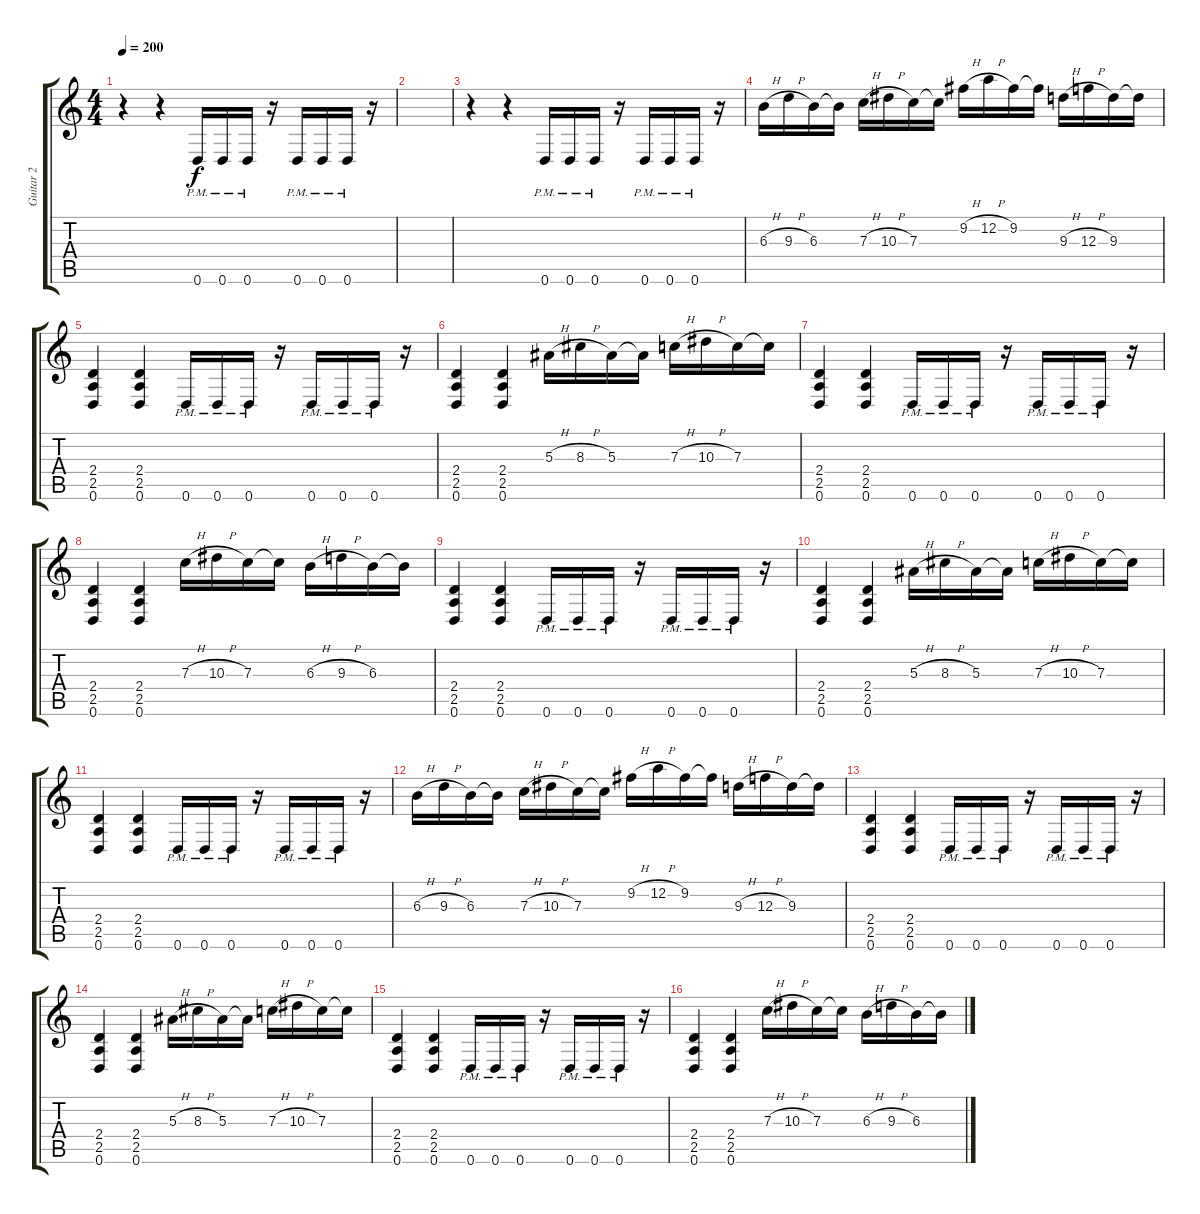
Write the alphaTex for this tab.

\track ("Guitar 2" "Guitar 2") {instrument distortionguitar}
\staff {score tabs}
\tuning (D4 A3 F3 C3 G2 D2) {hide}
\ts (4 4)
\tempo 200
\clef g2
\ks c
r.4{dy f} r.4 0.6{pm}.16 0.6{pm}.16 0.6{pm}.16 r.16 0.6{pm}.16 0.6{pm}.16 0.6{pm}.16 r.16 |
|
r.4 r.4 0.6{pm}.16 0.6{pm}.16 0.6{pm}.16 r.16 0.6{pm}.16 0.6{pm}.16 0.6{pm}.16 r.16 |
6.3{h}.16 9.3{h}.16 6.3.16 6.3{t}.16 7.3{h}.16 10.3{h}.16 7.3.16 7.3{t}.16 9.2{h}.16 12.2{h}.16 9.2.16 9.2{t}.16 9.3{h}.16 12.3{h}.16 9.3.16 9.3{t}.16 |
(2.4 2.5 0.6).4 (2.4 2.5 0.6).4 0.6{pm}.16 0.6{pm}.16 0.6{pm}.16 r.16 0.6{pm}.16 0.6{pm}.16 0.6{pm}.16 r.16 |
(2.4 2.5 0.6).4 (2.4 2.5 0.6).4 5.3{h}.16 8.3{h}.16 5.3.16 5.3{t}.16 7.3{h}.16 10.3{h}.16 7.3.16 7.3{t}.16 |
(2.4 2.5 0.6).4 (2.4 2.5 0.6).4 0.6{pm}.16 0.6{pm}.16 0.6{pm}.16 r.16 0.6{pm}.16 0.6{pm}.16 0.6{pm}.16 r.16 |
(2.4 2.5 0.6).4 (2.4 2.5 0.6).4 7.3{h}.16 10.3{h}.16 7.3.16 7.3{t}.16 6.3{h}.16 9.3{h}.16 6.3.16 6.3{t}.16 |
(2.4 2.5 0.6).4 (2.4 2.5 0.6).4 0.6{pm}.16 0.6{pm}.16 0.6{pm}.16 r.16 0.6{pm}.16 0.6{pm}.16 0.6{pm}.16 r.16 |
(2.4 2.5 0.6).4 (2.4 2.5 0.6).4 5.3{h}.16 8.3{h}.16 5.3.16 5.3{t}.16 7.3{h}.16 10.3{h}.16 7.3.16 7.3{t}.16 |
(2.4 2.5 0.6).4 (2.4 2.5 0.6).4 0.6{pm}.16 0.6{pm}.16 0.6{pm}.16 r.16 0.6{pm}.16 0.6{pm}.16 0.6{pm}.16 r.16 |
6.3{h}.16 9.3{h}.16 6.3.16 6.3{t}.16 7.3{h}.16 10.3{h}.16 7.3.16 7.3{t}.16 9.2{h}.16 12.2{h}.16 9.2.16 9.2{t}.16 9.3{h}.16 12.3{h}.16 9.3.16 9.3{t}.16 |
(2.4 2.5 0.6).4 (2.4 2.5 0.6).4 0.6{pm}.16 0.6{pm}.16 0.6{pm}.16 r.16 0.6{pm}.16 0.6{pm}.16 0.6{pm}.16 r.16 |
(2.4 2.5 0.6).4 (2.4 2.5 0.6).4 5.3{h}.16 8.3{h}.16 5.3.16 5.3{t}.16 7.3{h}.16 10.3{h}.16 7.3.16 7.3{t}.16 |
(2.4 2.5 0.6).4 (2.4 2.5 0.6).4 0.6{pm}.16 0.6{pm}.16 0.6{pm}.16 r.16 0.6{pm}.16 0.6{pm}.16 0.6{pm}.16 r.16 |
(2.4 2.5 0.6).4 (2.4 2.5 0.6).4 7.3{h}.16 10.3{h}.16 7.3.16 7.3{t}.16 6.3{h}.16 9.3{h}.16 6.3.16 6.3{t}.16
